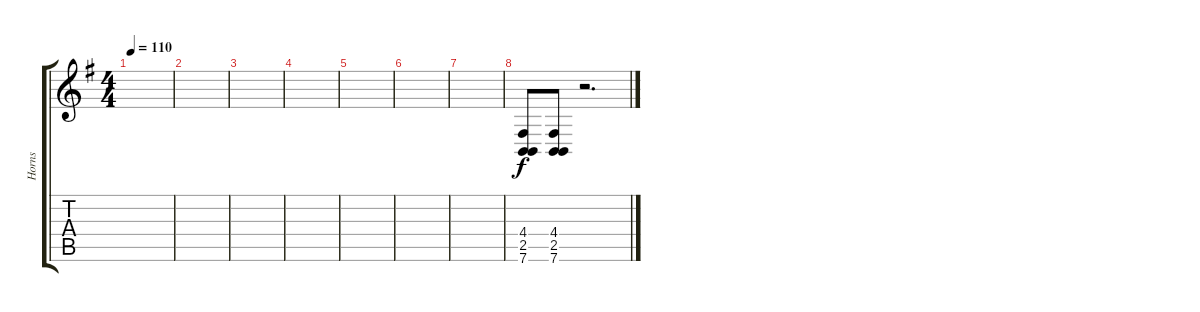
\track ("Horns" "Horns") {instrument brasssection}
\staff {score tabs}
\tuning (E4 B3 G3 D3 A2 E2) {hide}
\ts (4 4)
\tempo 110
\clef g2
\ks g
|
|
|
|
|
|
|
(4.4 2.5 7.6).8 (4.4 2.5 7.6).8 r.2{d}
